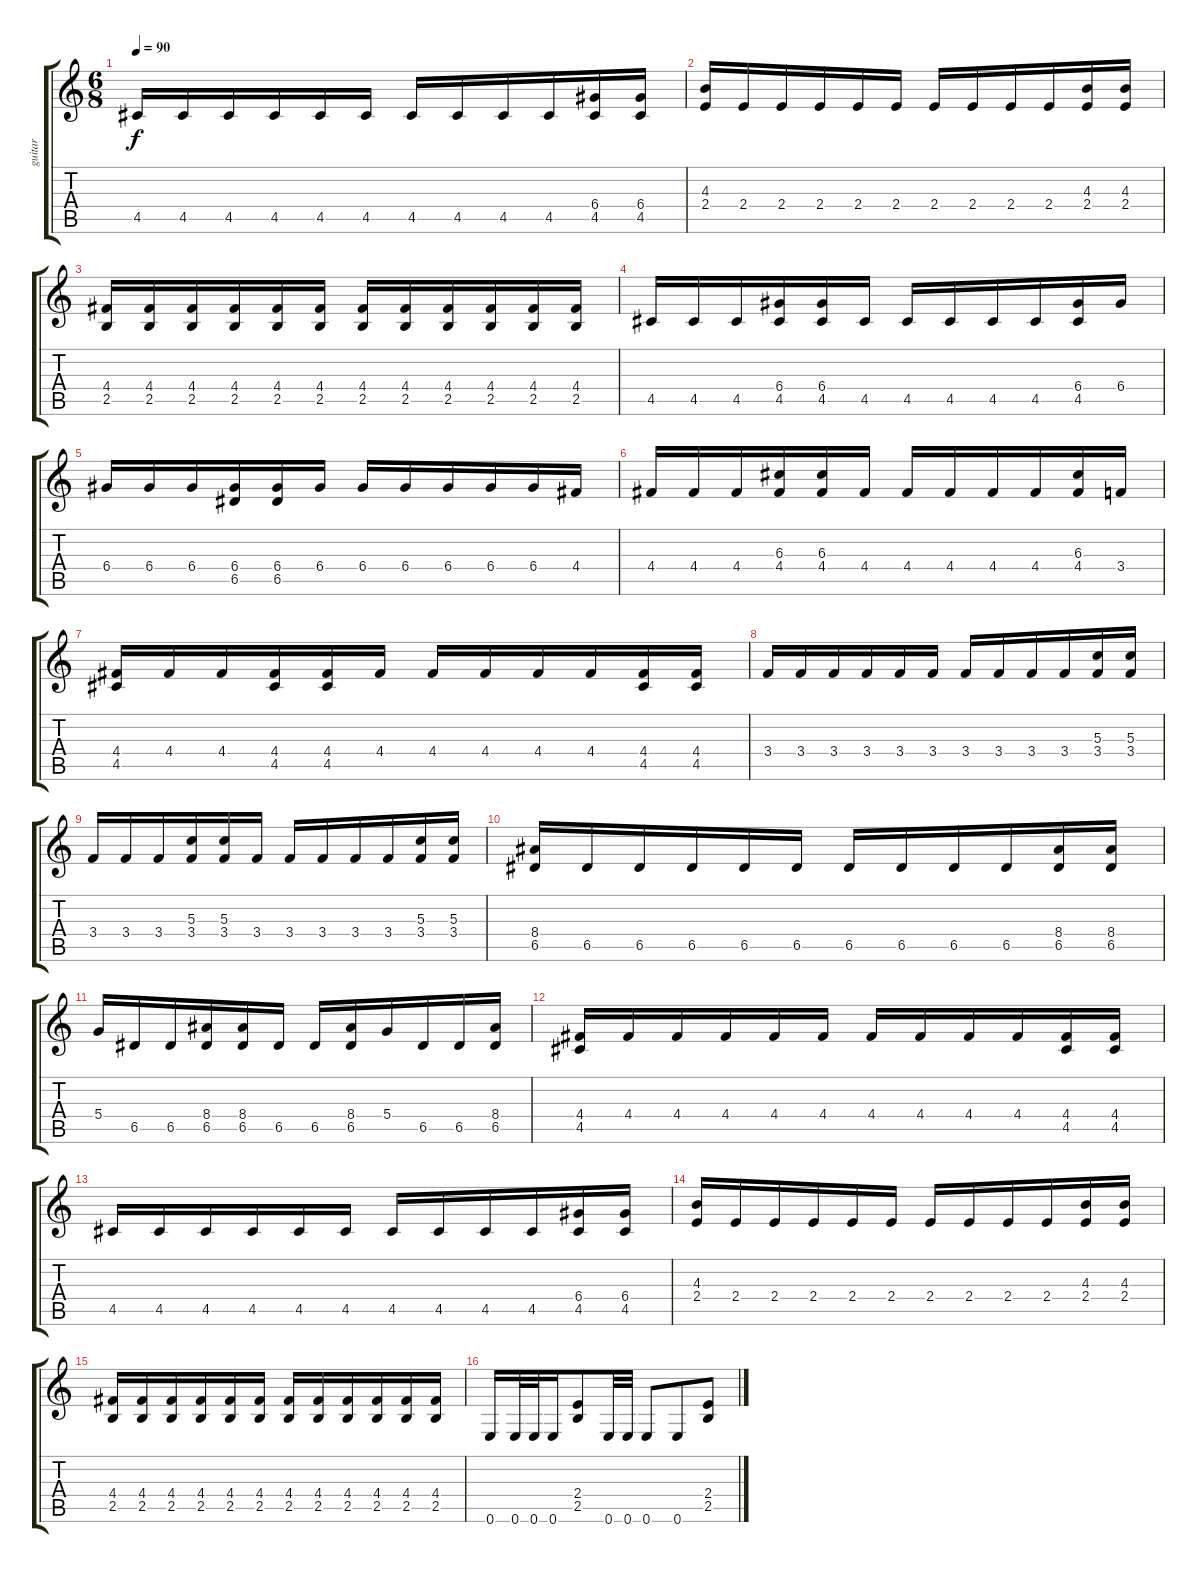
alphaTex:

\track ("guitar" "guitar") {instrument electricguitarclean}
\staff {score tabs}
\tuning (E4 B3 G3 D3 A2 E2) {hide}
\ts (6 8)
\tempo 90
\clef g2
\ks c
4.5.16{dy f} 4.5.16 4.5.16 4.5.16 4.5.16 4.5.16 4.5.16 4.5.16 4.5.16 4.5.16 (6.4 4.5).16 (6.4 4.5).16 |
(4.3 2.4).16 2.4.16 2.4.16 2.4.16 2.4.16 2.4.16 2.4.16 2.4.16 2.4.16 2.4.16 (4.3 2.4).16 (4.3 2.4).16 |
(4.4 2.5).16 (4.4 2.5).16 (4.4 2.5).16 (4.4 2.5).16 (4.4 2.5).16 (4.4 2.5).16 (4.4 2.5).16 (4.4 2.5).16 (4.4 2.5).16 (4.4 2.5).16 (4.4 2.5).16 (4.4 2.5).16 |
4.5.16 4.5.16 4.5.16 (6.4 4.5).16 (6.4 4.5).16 4.5.16 4.5.16 4.5.16 4.5.16 4.5.16 (6.4 4.5).16 6.4.16 |
6.4.16 6.4.16 6.4.16 (6.4 6.5).16 (6.4 6.5).16 6.4.16 6.4.16 6.4.16 6.4.16 6.4.16 6.4.16 4.4.16 |
4.4.16 4.4.16 4.4.16 (6.3 4.4).16 (6.3 4.4).16 4.4.16 4.4.16 4.4.16 4.4.16 4.4.16 (6.3 4.4).16 3.4.16 |
(4.4 4.5).16 4.4.16 4.4.16 (4.4 4.5).16 (4.4 4.5).16 4.4.16 4.4.16 4.4.16 4.4.16 4.4.16 (4.4 4.5).16 (4.4 4.5).16 |
3.4.16 3.4.16 3.4.16 3.4.16 3.4.16 3.4.16 3.4.16 3.4.16 3.4.16 3.4.16 (5.3 3.4).16 (5.3 3.4).16 |
3.4.16 3.4.16 3.4.16 (5.3 3.4).16 (5.3 3.4).16 3.4.16 3.4.16 3.4.16 3.4.16 3.4.16 (5.3 3.4).16 (5.3 3.4).16 |
(8.4 6.5).16 6.5.16 6.5.16 6.5.16 6.5.16 6.5.16 6.5.16 6.5.16 6.5.16 6.5.16 (8.4 6.5).16 (8.4 6.5).16 |
5.4.16 6.5.16 6.5.16 (8.4 6.5).16 (8.4 6.5).16 6.5.16 6.5.16 (8.4 6.5).16 5.4.16 6.5.16 6.5.16 (8.4 6.5).16 |
(4.4 4.5).16 4.4.16 4.4.16 4.4.16 4.4.16 4.4.16 4.4.16 4.4.16 4.4.16 4.4.16 (4.4 4.5).16 (4.4 4.5).16 |
4.5.16 4.5.16 4.5.16 4.5.16 4.5.16 4.5.16 4.5.16 4.5.16 4.5.16 4.5.16 (6.4 4.5).16 (6.4 4.5).16 |
(4.3 2.4).16 2.4.16 2.4.16 2.4.16 2.4.16 2.4.16 2.4.16 2.4.16 2.4.16 2.4.16 (4.3 2.4).16 (4.3 2.4).16 |
(4.4 2.5).16 (4.4 2.5).16 (4.4 2.5).16 (4.4 2.5).16 (4.4 2.5).16 (4.4 2.5).16 (4.4 2.5).16 (4.4 2.5).16 (4.4 2.5).16 (4.4 2.5).16 (4.4 2.5).16 (4.4 2.5).16 |
0.6.16 0.6.32 0.6.32 0.6.16 (2.4 2.5).8 0.6.32 0.6.32 0.6.8 0.6.8 (2.4 2.5).8
